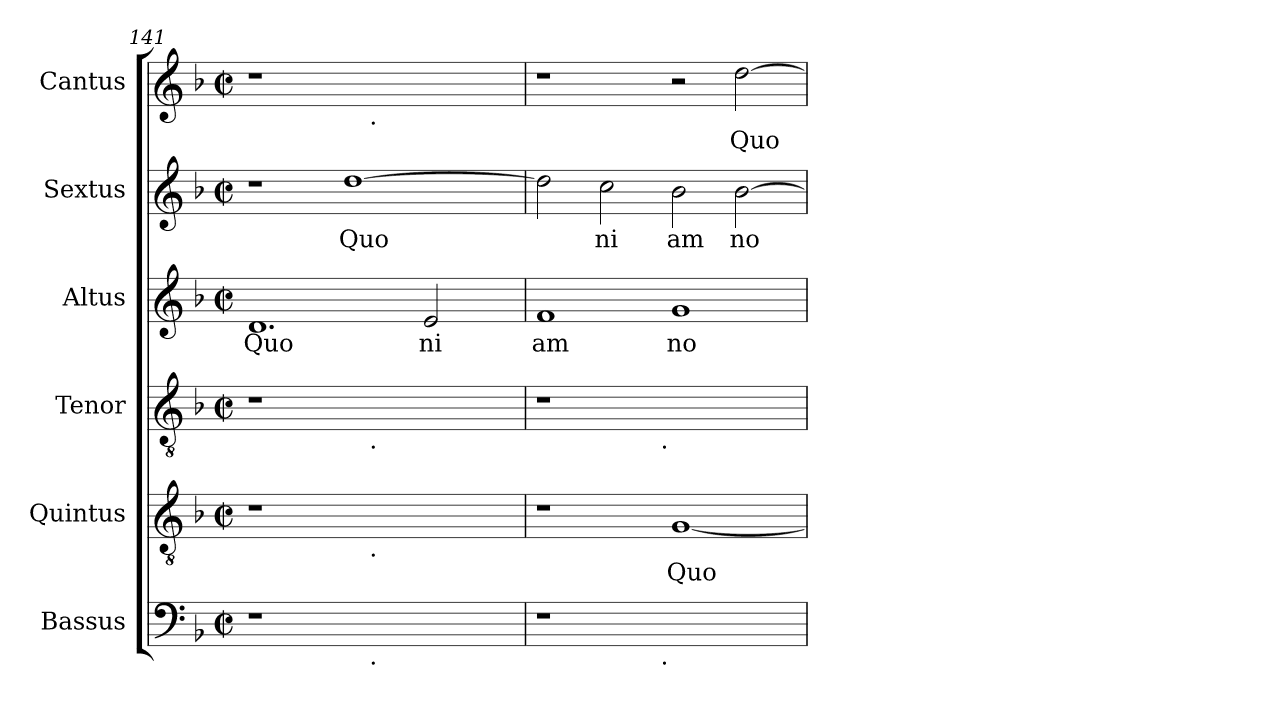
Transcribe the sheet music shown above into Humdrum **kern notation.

**kern	**kern	**text	**kern	**kern	**text	**kern	**text	**kern	**text
*part6	*part5	*part5	*part4	*part3	*part3	*part2	*part2	*part1	*part1
*staff6	*staff5	*staff5	*staff4	*staff3	*staff3	*staff2	*staff2	*staff1	*staff1
*I"Bassus	*I"Quintus	*	*I"Tenor	*I"Altus	*	*I"Sextus	*	*I"Cantus	*
*I'B	*I'Q	*	*I'T	*I'A	*	*I'S	*	*I'C	*
!!LO:LB:g=z
*clefF4	*clefGv2	*	*clefGv2	*clefG2	*	*clefG2	*	*clefG2	*
*k[b-]	*k[b-]	*	*k[b-]	*k[b-]	*	*k[b-]	*	*k[b-]	*
*F:	*F:	*	*F:	*F:	*	*F:	*	*F:	*
*M2/2	*M2/2	*	*M2/2	*M2/2	*	*M2/2	*	*M2/2	*
*met(c|)	*met(c|)	*	*met(c|)	*met(c|)	*	*met(c|)	*	*met(c|)	*
=141	=141	=141	=141	=141	=141	=141	=141	=141	=141
!	!	!	!	!	!LO:LY:b:cj	!	!	!	!
1r	1r	.	1r	1.d	Quo	1r	.	1r	.
!	!	!	!	!	!	!	!LO:LY:b:cj	!	!
16..ryy	16..ryy	.	16..ryy	.	.	[>1dd	Quo	16..ryy	.
!	!	!	!	!	!	!	!	!LO:TX:b:t=.	!
!	!	!	!LO:TX:b:t=.	!	!	!	!	!	!
!	!LO:TX:b:t=.	!	!	!	!	!	!	!	!
!LO:TX:b:t=.	!	!	!	!	!	!	!	!	!
2ryy	2ryy	.	2ryy	.	.	.	.	2ryy	.
!	!	!	!	!	!LO:LY:b:cj	!	!	!	!
.	.	.	.	2e/	ni	.	.	.	.
4ryy	4ryy	.	4ryy	.	.	.	.	4ryy	.
8ryy	8ryy	.	8ryy	.	.	.	.	8ryy	.
64ryy	64ryy	.	64ryy	.	.	.	.	64ryy	.
=142	=142	=142	=142	=142	=142	=142	=142	=142	=142
!	!	!	!	!	!LO:LY:b:cj	!	!LO:LY:b:cj	!	!
*^	*	*	*^	*	*	*	*	*	*
1r	2ryy	1r	.	1r	2ryy	1f	am	2dd\]	.	1r	.
!	!	!	!	!	!	!	!	!	!LO:LY:b:cj	!	!
.	4...ryy	.	.	.	4...ryy	.	.	2cc\	ni	.	.
!	!	!	!	!	!LO:TX:b:t=.	!	!	!	!	!	!
!	!LO:TX:b:t=.	!	!	!	!	!	!	!	!	!	!
.	1ryy	.	.	.	1ryy	.	.	.	.	.	.
!	!	!	!LO:LY:b:cj	!	!	!	!LO:LY:b:cj	!	!LO:LY:b:cj	!	!
1ryy	.	[<1G	Quo	1ryy	.	1g	no	2b-\	am	2r	.
!	!	!	!	!	!	!	!	!	!LO:LY:b:cj	!	!LO:LY:b:cj
.	.	.	.	.	.	.	.	[>2b-\	no	[>2dd\	Quo-
.	32ryy	.	.	.	32ryy	.	.	.	.	.	.
*v	*v	*	*	*v	*v	*	*	*	*	*	*
=	=	=	=	=	=	=	=	=	=
*-	*-	*-	*-	*-	*-	*-	*-	*-	*-
